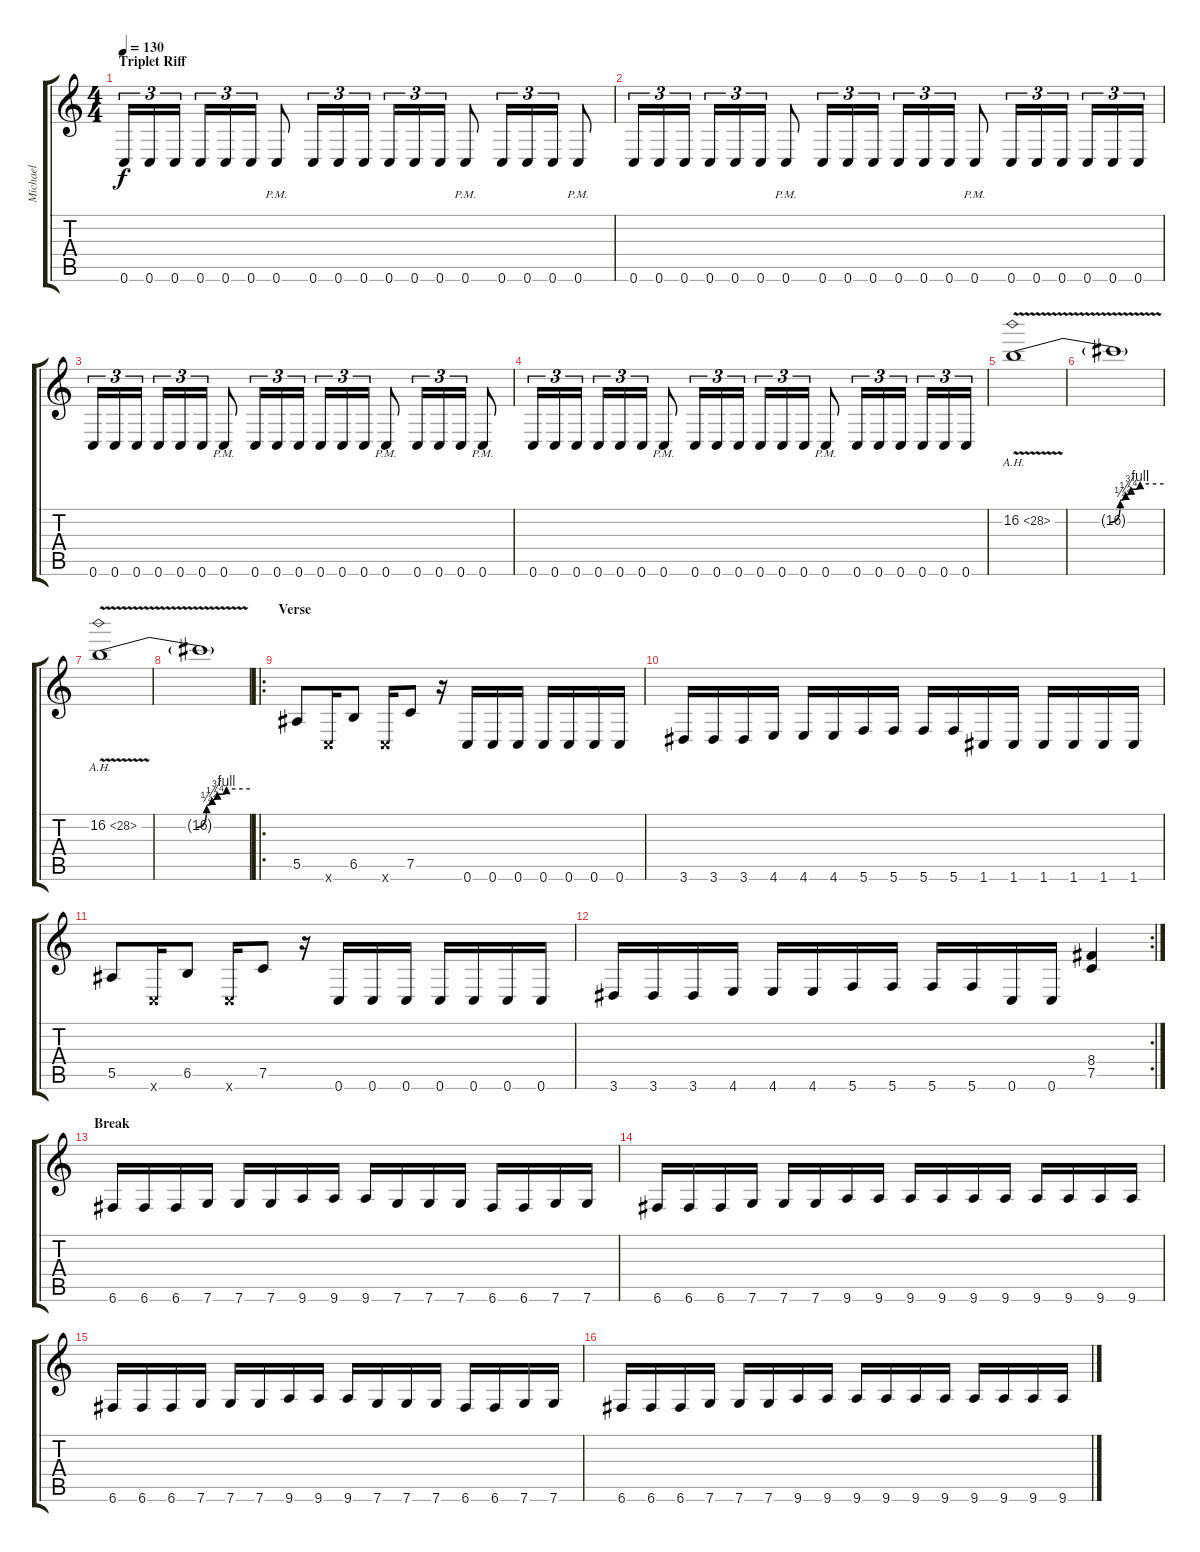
\track ("Michael" "Michael") {instrument distortionguitar}
\staff {score tabs}
\tuning (C4 G3 Eb3 Bb2 F2 C2) {hide}
\ts (4 4)
\section ("" "Triplet Riff")
\tempo 130
\clef g2
\ks c
0.6.16{tu (3 2) dy f} 0.6.16{tu (3 2)} 0.6.16{tu (3 2)} 0.6.16{tu (3 2)} 0.6.16{tu (3 2)} 0.6.16{tu (3 2)} 0.6{pm}.8 0.6.16{tu (3 2)} 0.6.16{tu (3 2)} 0.6.16{tu (3 2)} 0.6.16{tu (3 2)} 0.6.16{tu (3 2)} 0.6.16{tu (3 2)} 0.6{pm}.8 0.6.16{tu (3 2)} 0.6.16{tu (3 2)} 0.6.16{tu (3 2)} 0.6{pm}.8 |
0.6.16{tu (3 2)} 0.6.16{tu (3 2)} 0.6.16{tu (3 2)} 0.6.16{tu (3 2)} 0.6.16{tu (3 2)} 0.6.16{tu (3 2)} 0.6{pm}.8 0.6.16{tu (3 2)} 0.6.16{tu (3 2)} 0.6.16{tu (3 2)} 0.6.16{tu (3 2)} 0.6.16{tu (3 2)} 0.6.16{tu (3 2)} 0.6{pm}.8 0.6.16{tu (3 2)} 0.6.16{tu (3 2)} 0.6.16{tu (3 2)} 0.6.16{tu (3 2)} 0.6.16{tu (3 2)} 0.6.16{tu (3 2)} |
0.6.16{tu (3 2)} 0.6.16{tu (3 2)} 0.6.16{tu (3 2)} 0.6.16{tu (3 2)} 0.6.16{tu (3 2)} 0.6.16{tu (3 2)} 0.6{pm}.8 0.6.16{tu (3 2)} 0.6.16{tu (3 2)} 0.6.16{tu (3 2)} 0.6.16{tu (3 2)} 0.6.16{tu (3 2)} 0.6.16{tu (3 2)} 0.6{pm}.8 0.6.16{tu (3 2)} 0.6.16{tu (3 2)} 0.6.16{tu (3 2)} 0.6{pm}.8 |
0.6.16{tu (3 2)} 0.6.16{tu (3 2)} 0.6.16{tu (3 2)} 0.6.16{tu (3 2)} 0.6.16{tu (3 2)} 0.6.16{tu (3 2)} 0.6{pm}.8 0.6.16{tu (3 2)} 0.6.16{tu (3 2)} 0.6.16{tu (3 2)} 0.6.16{tu (3 2)} 0.6.16{tu (3 2)} 0.6.16{tu (3 2)} 0.6{pm}.8 0.6.16{tu (3 2)} 0.6.16{tu (3 2)} 0.6.16{tu (3 2)} 0.6.16{tu (3 2)} 0.6.16{tu (3 2)} 0.6.16{tu (3 2)} |
16.2{be (custom 0 0 20 0 30 0 36 1 39 2 42 3 47 4 60 4) ah 12 v}.1{volume 10} |
16.2{t}.1 |
16.2{be (custom 0 0 20 0 30 0 36 1 39 2 42 3 47 4 60 4) ah 12 v}.1 |
16.2{t}.1 |
\ro
\section ("" "Verse")
5.5.8{volume 14} 0.6{x}.16 6.5.8 0.6{x}.16 7.5.8 r.16 0.6.16 0.6.16 0.6.16 0.6.16 0.6.16 0.6.16 0.6.16 |
3.6.16 3.6.16 3.6.16 4.6.16 4.6.16 4.6.16 5.6.16 5.6.16 5.6.16 5.6.16 1.6.16 1.6.16 1.6.16 1.6.16 1.6.16 1.6.16 |
5.5.8 0.6{x}.16 6.5.8 0.6{x}.16 7.5.8 r.16 0.6.16 0.6.16 0.6.16 0.6.16 0.6.16 0.6.16 0.6.16 |
\rc 2
3.6.16 3.6.16 3.6.16 4.6.16 4.6.16 4.6.16 5.6.16 5.6.16 5.6.16 5.6.16 0.6.16 0.6.16 (8.4 7.5).4 |
\section ("" "Break")
6.6.16 6.6.16 6.6.16 7.6.16 7.6.16 7.6.16 9.6.16 9.6.16 9.6.16 7.6.16 7.6.16 7.6.16 6.6.16 6.6.16 7.6.16 7.6.16 |
6.6.16 6.6.16 6.6.16 7.6.16 7.6.16 7.6.16 9.6.16 9.6.16 9.6.16 9.6.16 9.6.16 9.6.16 9.6.16 9.6.16 9.6.16 9.6.16 |
6.6.16 6.6.16 6.6.16 7.6.16 7.6.16 7.6.16 9.6.16 9.6.16 9.6.16 7.6.16 7.6.16 7.6.16 6.6.16 6.6.16 7.6.16 7.6.16 |
6.6.16 6.6.16 6.6.16 7.6.16 7.6.16 7.6.16 9.6.16 9.6.16 9.6.16 9.6.16 9.6.16 9.6.16 9.6.16 9.6.16 9.6.16 9.6.16
